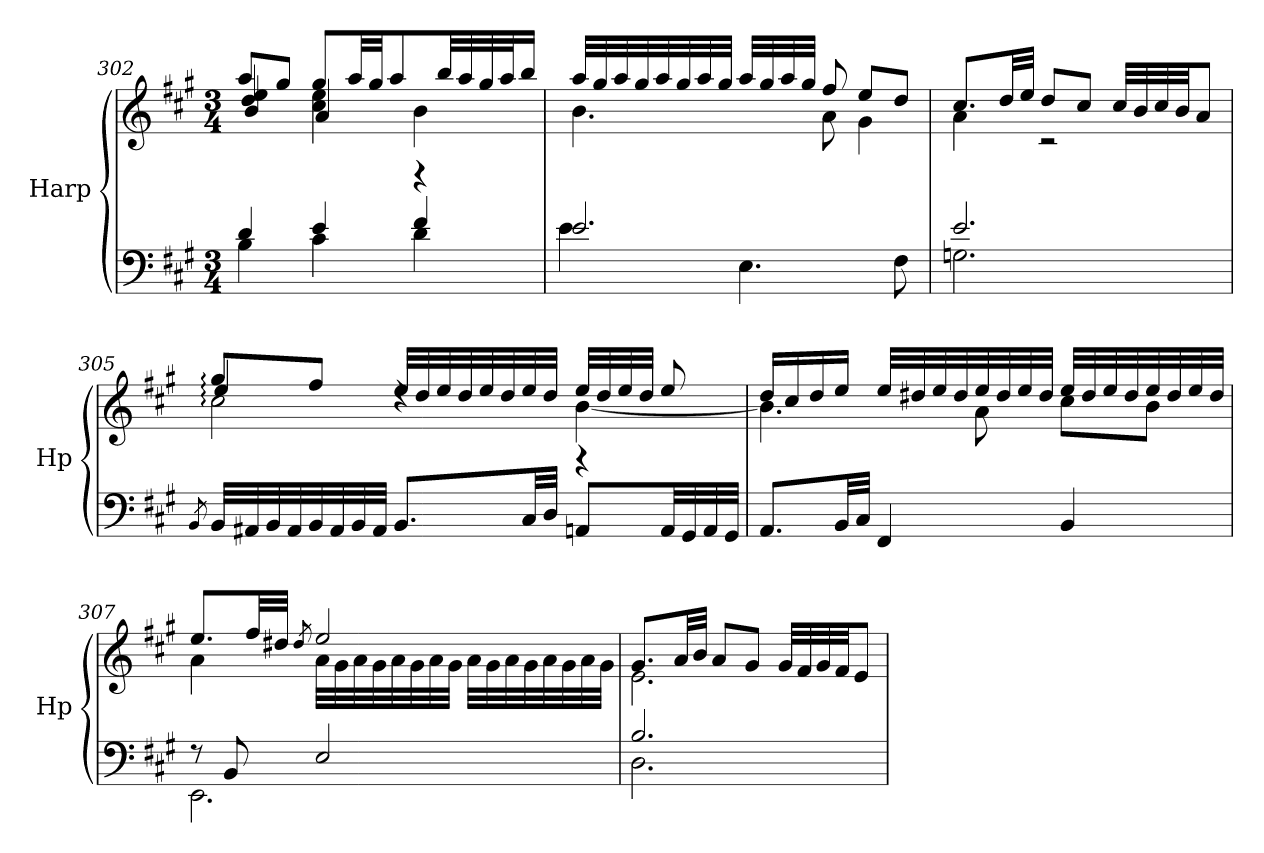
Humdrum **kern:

**kern	**kern
*part1	*part1
*staff2	*staff1
*I"Harp	*
*I'Hp	*
!!LO:LB:g=z
*clefF4	*clefG2
*k[f#c#g#]	*k[f#c#g#]
*M3/4	*M3/4
=302	=302
*^	*^
*	*	*	*^
4d/	4B\	8aa/L	4dd/ 4ee/	4b/
.	.	8gg#/J	.	.
4e/	4c#\	8gg#/L	4cc#\ 4ee\	4a/
.	.	32aa/LL	.	.
.	.	32gg#/JJ	.	.
.	.	8aa/	.	.
4f#/	4d\	.	4b\	4rD
.	.	32bb/LL	.	.
.	.	32aa/	.	.
.	.	32gg#/	.	.
.	.	32aa/J	.	.
.	.	16bb/JJ	.	.
*	*	*	*v	*v
=303	=303	=303	=303
2.e/	4e\	32aa/LLL	4.b\
.	.	32gg#/	.
.	.	32aa/	.
.	.	32gg#/	.
.	.	32aa/	.
.	.	32gg#/	.
.	.	32aa/	.
.	.	32gg#/JJJ	.
.	4.E\	32aa/LLL	.
.	.	32gg#/	.
.	.	32aa/	.
.	.	32gg#/JJJ	.
.	.	8ff#/	8a\
.	.	8ee/L	4g#\
.	8F#\	8dd/J	.
=304	=304	=304	=304
2.e/	2.Gn\	8.cc#/L	4a\
.	.	32dd/LL	.
.	.	32ee/JJJ	.
.	.	8dd/L	2r
.	.	8cc#/J	.
.	.	32cc#/LLL	.
.	.	32b/	.
.	.	32cc#/	.
.	.	32b/JJ	.
.	.	8a/J	.
*v	*v	*	*
*	*v	*v
!!LO:LB:g=z
=305	=305
8qBB/	.
*	*^
*	*	*^
32BB/LLL	8gg#:/L	4ee:/	2cc#:\
32AA#X/	.	.	.
32BB/	.	.	.
32AA#/	.	.	.
32BB/	8ff#/J	.	.
32AA#/	.	.	.
32BB/	.	.	.
32AA#/JJJ	.	.	.
8.BB/L	32ee/LLL	4rdd	.
.	32dd/	.	.
.	32ee/	.	.
.	32dd/	.	.
.	32ee/	.	.
.	32dd/	.	.
32C#/LL	32ee/	.	.
32D/JJJ	32dd/JJJ	.	.
8AAn/L	32ee/LLL	[4b\	4rF
.	32dd/	.	.
.	32ee/	.	.
.	32dd/JJJ	.	.
32AA/LL	8ee/	.	.
32GG#/	.	.	.
32AA/	.	.	.
32GG#/JJJ	.	.	.
*	*	*v	*v
=306	=306	=306
8.AA/L	16dd/LL	4.b\]
.	16cc#/	.
.	16dd/	.
32BB/LL	16ee/JJ	.
32C#/JJJ	.	.
4FF#/	32ee/LLL	.
.	32dd#X/	.
.	32ee/	.
.	32dd#/	.
.	32ee/	8a\
.	32dd#/	.
.	32ee/	.
.	32dd#/JJJ	.
4BB/	32ee/LLL	8cc#\L
.	32dd#/	.
.	32ee/	.
.	32dd#/	.
.	32ee/	8b\J
.	32dd#/	.
.	32ee/	.
.	32dd#/JJJ	.
!!LO:PB:g=z	!!
=307	=307	=307
*^	*	*
8r	2.EE\	8.ee/L	4a\
8BB/	.	.	.
.	.	32ff#/LL	.
.	.	32dd#X/JJJ	.
.	.	8qdd#/	.
2E/	.	2ee/	32a\LLL
.	.	.	32g#\
.	.	.	32a\
.	.	.	32g#\
.	.	.	32a\
.	.	.	32g#\
.	.	.	32a\
.	.	.	32g#\JJJ
.	.	.	32a\LLL
.	.	.	32g#\
.	.	.	32a\
.	.	.	32g#\
.	.	.	32a\
.	.	.	32g#\
.	.	.	32a\
.	.	.	32g#\JJJ
=308	=308	=308	=308
2.B/	2.D\	8.g#/L	2.e\
.	.	32a/LL	.
.	.	32b/JJJ	.
.	.	8a/L	.
.	.	8g#/J	.
.	.	32g#/LLL	.
.	.	32f#/	.
.	.	32g#/	.
.	.	32f#/JJ	.
.	.	8e/J	.
*v	*v	*	*
*	*v	*v
=	=
*-	*-
